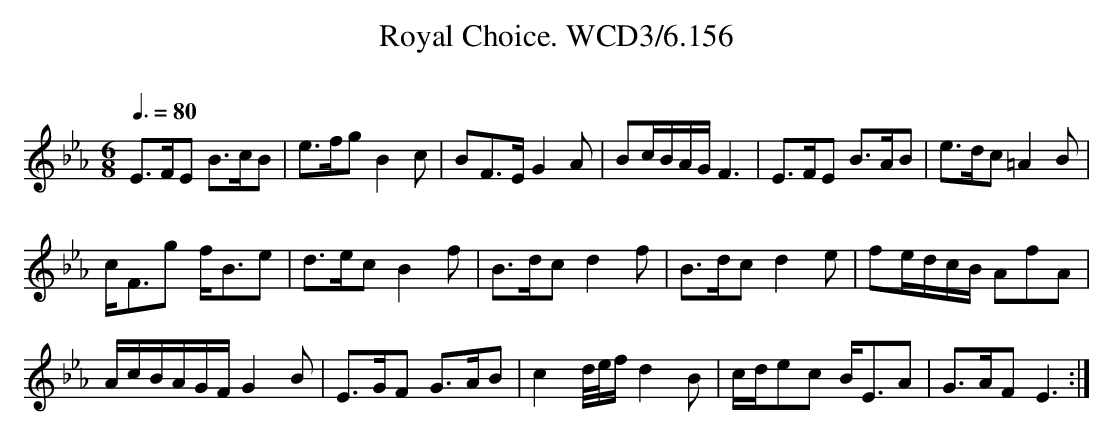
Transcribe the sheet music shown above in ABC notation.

X:1
T:Royal Choice. WCD3/6.156
O:
M:6/8
L:1/8
Q:3/8=80
K:Eb
E>FE B>cB|e>fg B2 c|BF>E G2 A|Bc/B/A/G/ F3|E>FE B>AB|e>dc =A2 B|
c<Fg f<Be|d>ec B2 f|B>dc d2 f|B>dc d2 e|fe/d/c/B/ AfA|
A/c/B/A/G/F/ G2 B|E>GF G>AB|c2 d/4e/4f/ d2 B|c/d/ec B<EA|G>AF E3:|
